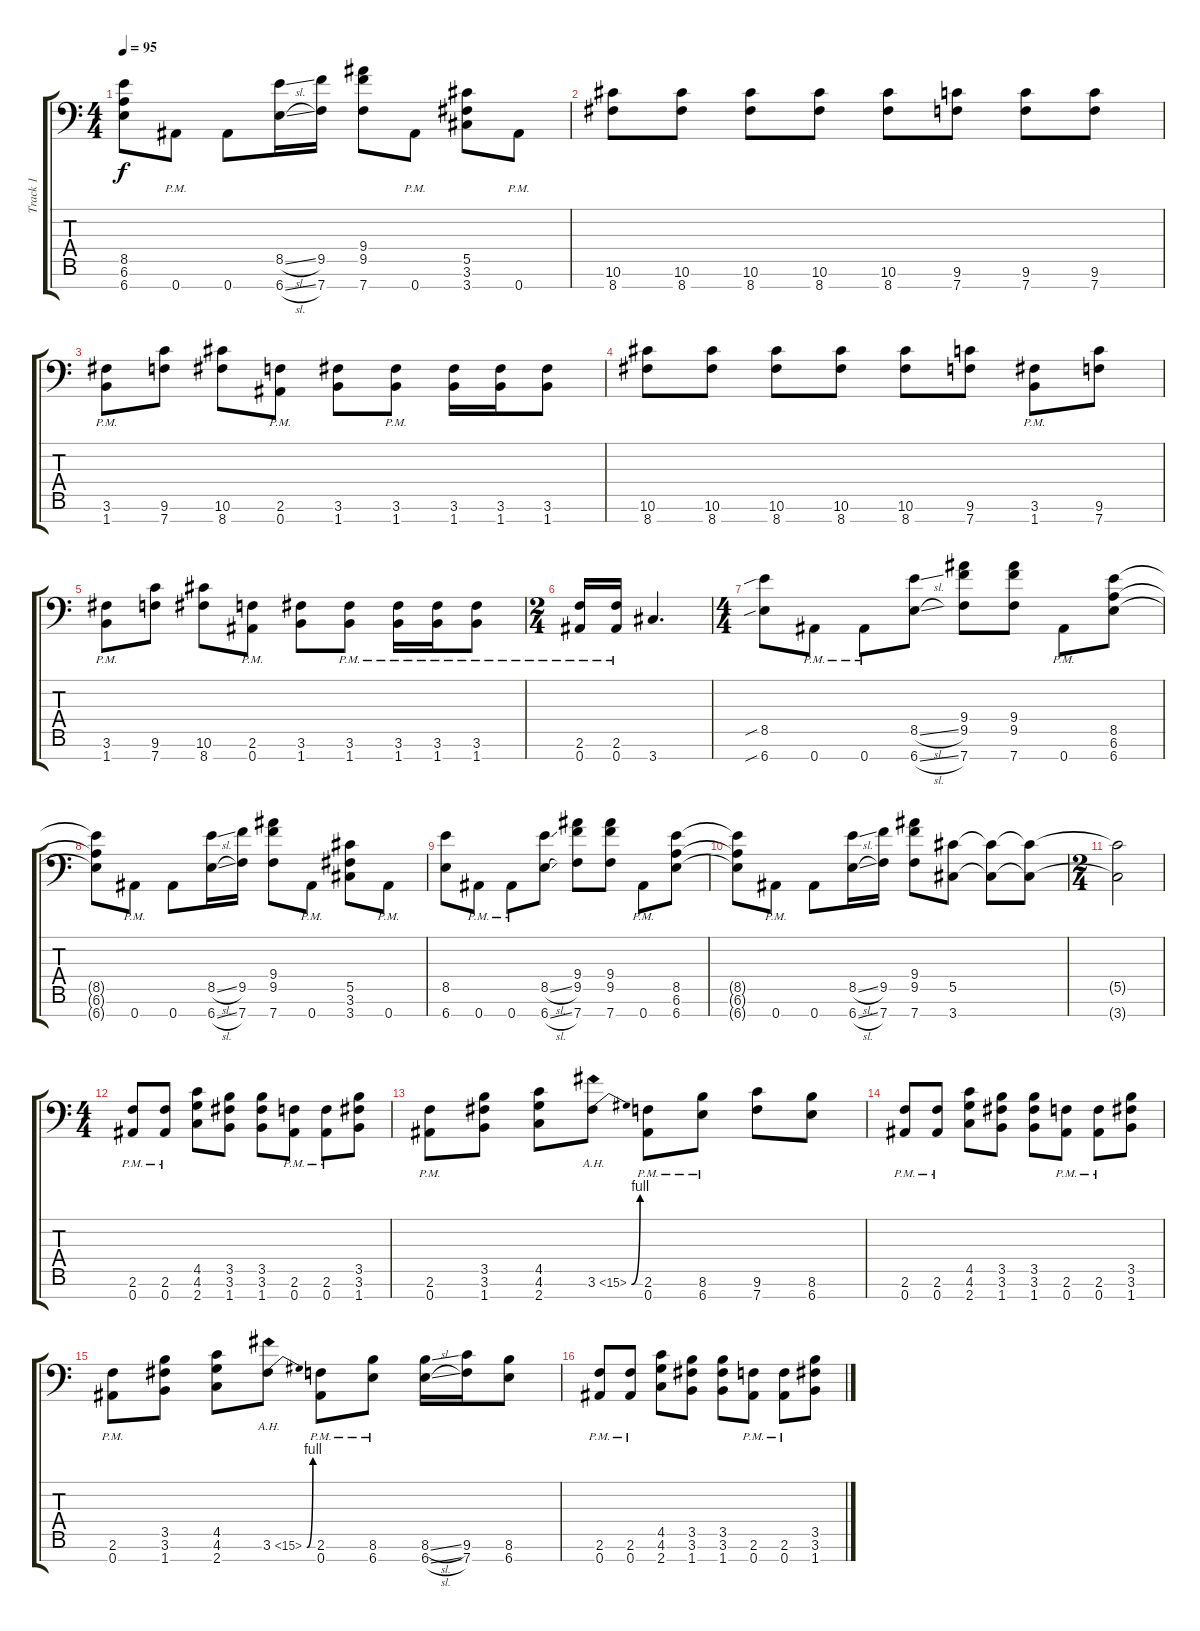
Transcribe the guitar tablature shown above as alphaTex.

\track ("Track 1" "Track 1") {instrument distortionguitar}
\staff {score tabs}
\tuning (Eb4 Bb3 Gb3 Db3 Ab2 Eb2 Bb1) {hide}
\ts (4 4)
\tempo 95
\clef f4
\ks c
(8.5{t} 6.6{t} 6.7{t}).8{dy f} 0.7{pm}.8 0.7.8 (8.5{sl} 6.7{sl}).16 (9.5 7.7).16 (9.4 9.5 7.7).8 0.7{pm}.8 (5.5 3.6 3.7).8 0.7{pm}.8 |
(10.6 8.7).8 (10.6 8.7).8 (10.6 8.7).8 (10.6 8.7).8 (10.6 8.7).8 (9.6 7.7).8 (9.6 7.7).8 (9.6 7.7).8 |
(3.6{pm} 1.7{pm}).8 (9.6 7.7).8 (10.6 8.7).8 (2.6{pm} 0.7{pm}).8 (3.6 1.7).8 (3.6{pm} 1.7{pm}).8 (3.6 1.7).16 (3.6 1.7).16 (3.6 1.7).8 |
(10.6 8.7).8 (10.6 8.7).8 (10.6 8.7).8 (10.6 8.7).8 (10.6 8.7).8 (9.6 7.7).8 (3.6{pm} 1.7{pm}).8 (9.6 7.7).8 |
(3.6{pm} 1.7{pm}).8 (9.6 7.7).8 (10.6 8.7).8 (2.6{pm} 0.7{pm}).8 (3.6 1.7).8 (3.6{pm} 1.7{pm}).8 (3.6{pm} 1.7{pm}).16 (3.6{pm} 1.7{pm}).16 (3.6{pm} 1.7{pm}).8 |
\ts (2 4)
(2.6{pm} 0.7{pm}).16 (2.6{pm} 0.7{pm}).16 3.7.4{d} |
\ts (4 4)
(8.5{sib} 6.7{sib}).8 0.7{pm}.8 0.7{pm}.8 (8.5{sl} 6.7{sl}).8 (9.4 9.5 7.7).8 (9.4 9.5 7.7).8 0.7{pm}.8 (8.5 6.6 6.7).8 |
(8.5{t} 6.6{t} 6.7{t}).8 0.7{pm}.8 0.7.8 (8.5{sl} 6.7{sl}).16 (9.5 7.7).16 (9.4 9.5 7.7).8 0.7{pm}.8 (5.5 3.6 3.7).8 0.7{pm}.8 |
(8.5 6.7).8 0.7{pm}.8 0.7{pm}.8 (8.5{sl} 6.7{sl}).8 (9.4 9.5 7.7).8 (9.4 9.5 7.7).8 0.7{pm}.8 (8.5 6.6 6.7).8 |
(8.5{t} 6.6{t} 6.7{t}).8 0.7{pm}.8 0.7.8 (8.5{sl} 6.7{sl}).16 (9.5 7.7).16 (9.4 9.5 7.7).8 (5.5 3.7).8 (5.5{t} 3.7{t}).8 (5.5{t} 3.7{t}).8 |
\ts (2 4)
(5.5{t} 3.7{t}).2 |
\ts (4 4)
(2.6{pm} 0.7{pm}).8 (2.6{pm} 0.7{pm}).8 (4.5 4.6 2.7).8 (3.5 3.6 1.7).8 (3.5 3.6 1.7).8 (2.6{pm} 0.7{pm}).8 (2.6{pm} 0.7{pm}).8 (3.5 3.6 1.7).8 |
(2.6{pm} 0.7{pm}).8 (3.5 3.6 1.7).8 (4.5 4.6 2.7).8 3.6{be (bend 0 0 60 4) ah 12}.8 (2.6{pm} 0.7{pm}).8 (8.6{pm} 6.7{pm}).8 (9.6 7.7).8 (8.6 6.7).8 |
(2.6{pm} 0.7{pm}).8 (2.6{pm} 0.7{pm}).8 (4.5 4.6 2.7).8 (3.5 3.6 1.7).8 (3.5 3.6 1.7).8 (2.6{pm} 0.7{pm}).8 (2.6{pm} 0.7{pm}).8 (3.5 3.6 1.7).8 |
(2.6{pm} 0.7{pm}).8 (3.5 3.6 1.7).8 (4.5 4.6 2.7).8 3.6{be (bend 0 0 60 4) ah 12}.8 (2.6{pm} 0.7{pm}).8 (8.6{pm} 6.7{pm}).8 (8.6{sl} 6.7{sl}).16 (9.6 7.7).16 (8.6 6.7).8 |
(2.6{pm} 0.7{pm}).8 (2.6{pm} 0.7{pm}).8 (4.5 4.6 2.7).8 (3.5 3.6 1.7).8 (3.5 3.6 1.7).8 (2.6{pm} 0.7{pm}).8 (2.6{pm} 0.7{pm}).8 (3.5 3.6 1.7).8
